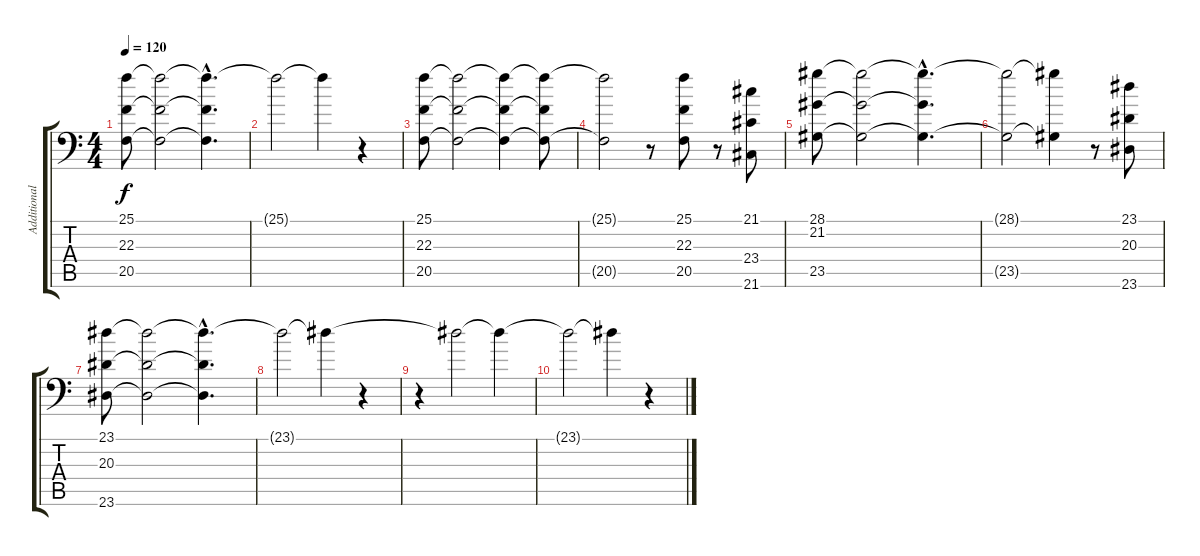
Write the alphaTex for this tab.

\track ("Additional Brass" "Additional") {instrument acousticgrandpiano}
\staff {score tabs}
\tuning (E3 B2 G2 D2 A1 E1) {hide}
\ts (4 4)
\tempo 120
\clef f4
\ks c
(25.1 22.3 20.5).8{dy f} (25.1{t} 22.3{t} 20.5{t}).2 (25.1{hac t} 22.3{hac t} 20.5{hac t}).4{d} |
25.1{t}.2 25.1{t}.4 r.4 |
(25.1 22.3 20.5).8 (25.1{t} 22.3{t} 20.5{t}).2 (25.1{t} 22.3{t} 20.5{t}).4 (25.1{t} 22.3{t} 20.5{t}).8 |
(25.1{t} 20.5{t}).2 r.8 (25.1 22.3 20.5).8 r.8 (21.1 23.4 21.6).8 |
(28.1 21.2 23.5).8 (28.1{t} 21.2{t} 23.5{t}).2 (28.1{hac t} 21.2{hac t} 23.5{hac t}).4{d} |
(28.1{t} 23.5{t}).2 (28.1{t} 23.5{t}).4 r.8 (23.1 20.3 23.6).8 |
(23.1 20.3 23.6).8 (23.1{t} 20.3{t} 23.6{t}).2 (23.1{hac t} 20.3{hac t} 23.6{hac t}).4{d} |
23.1{t}.2 23.1{t}.4 r.4 |
r.4 23.1{t}.2 23.1{t}.4 |
23.1{t}.2 23.1{t}.4 r.4
